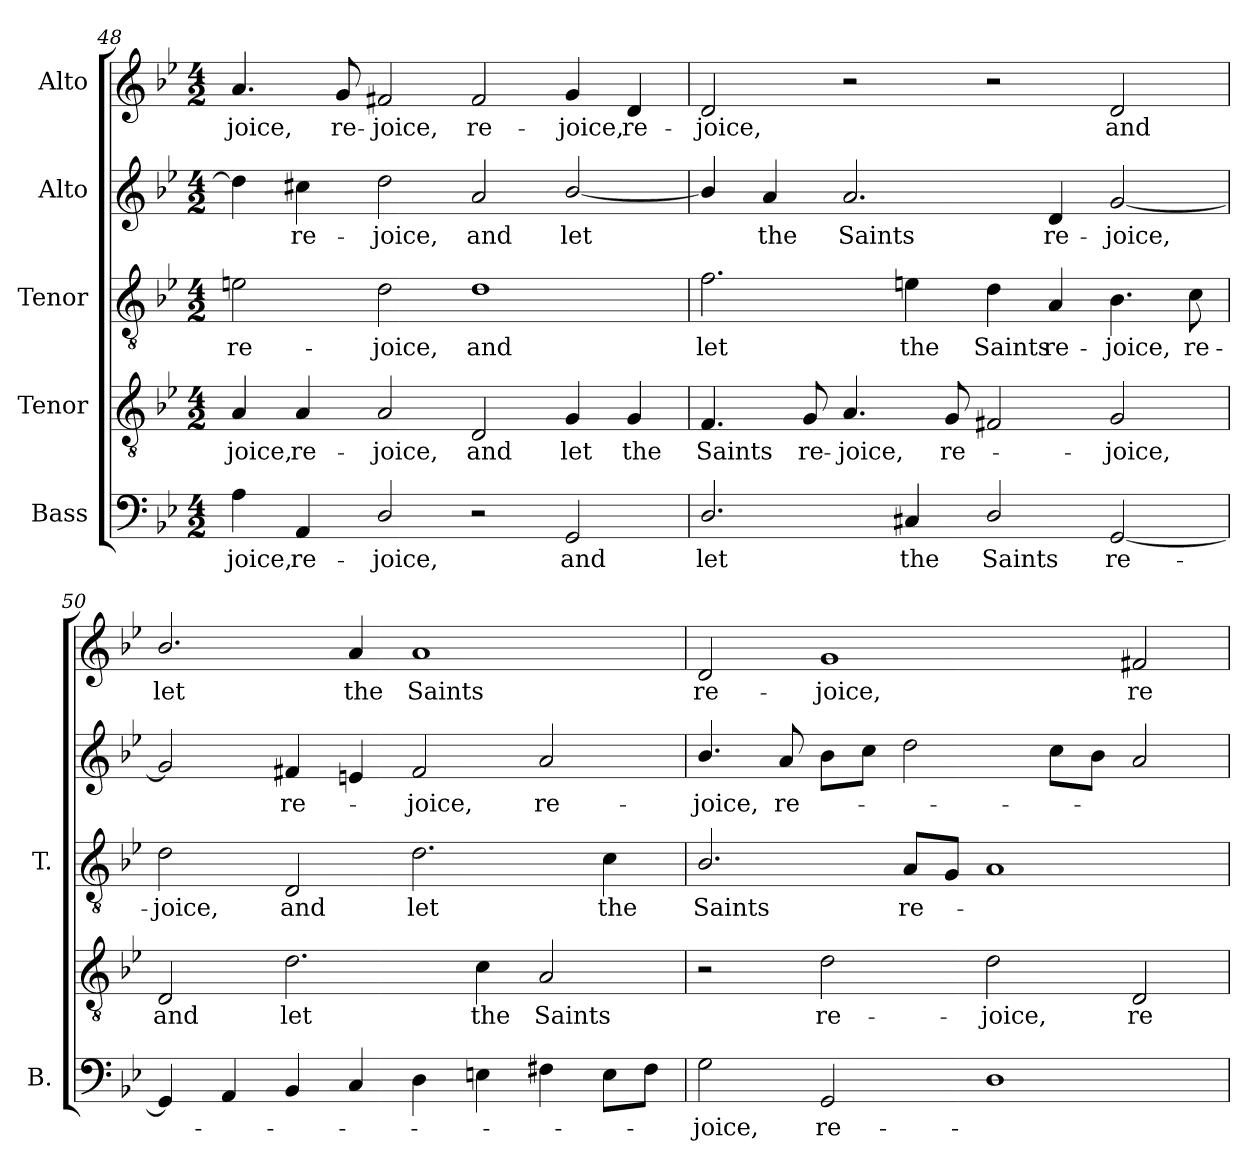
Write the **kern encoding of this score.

**kern	**text	**kern	**text	**kern	**text	**kern	**text	**kern	**text
*part5	*part5	*part4	*part4	*part3	*part3	*part2	*part2	*part1	*part1
*staff5	*staff5	*staff4	*staff4	*staff3	*staff3	*staff2	*staff2	*staff1	*staff1
*I"Bass	*	*I"Tenor	*	*I"Tenor	*	*I"Alto	*	*I"Alto	*
*I'B.	*	*	*	*I'T.	*	*	*	*	*
*clefF4	*	*clefGv2	*	*clefGv2	*	*clefG2	*	*clefG2	*
*	*	*ITrd7c12	*	*ITrd7c12	*	*	*	*	*
*k[b-e-]	*	*k[b-e-]	*	*k[b-e-]	*	*k[b-e-]	*	*k[b-e-]	*
*B-:	*	*B-:	*	*B-:	*	*B-:	*	*B-:	*
*M4/2	*	*M4/2	*	*M4/2	*	*M4/2	*	*M4/2	*
=48	=48	=48	=48	=48	=48	=48	=48	=48	=48
!	!LO:LY:b:color=#000000	!	!	!	!	!	!	!	!
!	!	!	!LO:LY:b:color=#000000	!	!	!	!	!	!
!	!	!	!	!	!LO:LY:b:color=#000000	!	!	!	!
!	!	!	!	!	!	!	!	!	!LO:LY:b:color=#000000
4Ai\	-joice,	4AAi/	-joice,	2Eni\	re-	4ddi\]	.	4.ai/	-joice,
!	!LO:LY:b:color=#000000	!	!	!	!	!	!	!	!
!	!	!	!LO:LY:b:color=#000000	!	!	!	!	!	!
!	!	!	!	!	!	!	!LO:LY:b:color=#000000	!	!
4AAi/	re-	4AAi/	re-	.	.	4cc#Xi\	re-	.	.
!	!	!	!	!	!	!	!	!	!LO:LY:b:color=#000000
.	.	.	.	.	.	.	.	8gi/	re-
!	!LO:LY:b:color=#000000	!	!	!	!	!	!	!	!
!	!	!	!LO:LY:b:color=#000000	!	!	!	!	!	!
!	!	!	!	!	!LO:LY:b:color=#000000	!	!	!	!
!	!	!	!	!	!	!	!LO:LY:b:color=#000000	!	!
!	!	!	!	!	!	!	!	!	!LO:LY:b:color=#000000
2Di/	-joice,	2AAi/	-joice,	2Di\	-joice,	2ddi\	-joice,	2f#Xi/	-joice,
!	!	!	!LO:LY:b:color=#000000	!	!	!	!	!	!
!	!	!	!	!	!LO:LY:b:color=#000000	!	!	!	!
!	!	!	!	!	!	!	!LO:LY:b:color=#000000	!	!
!	!	!	!	!	!	!	!	!	!LO:LY:b:color=#000000
2r	.	2DDi/	and	1Di	and	2ai/	and	2f#i/	re-
!	!LO:LY:b:color=#000000	!	!	!	!	!	!	!	!
!	!	!	!LO:LY:b:color=#000000	!	!	!	!	!	!
!	!	!	!	!	!	!	!LO:LY:b:color=#000000	!	!
!	!	!	!	!	!	!	!	!	!LO:LY:b:color=#000000
2GGi/	and	4GGi/	let	.	.	[2b-i/	let	4gi/	-joice,
!	!	!	!LO:LY:b:color=#000000	!	!	!	!	!	!
!	!	!	!	!	!	!	!	!	!LO:LY:b:color=#000000
.	.	4GGi/	the	.	.	.	.	4di/	re-
!!LO:LB:g=z
=49	=49	=49	=49	=49	=49	=49	=49	=49	=49
!	!LO:LY:b:color=#000000	!	!	!	!	!	!	!	!
!	!	!	!LO:LY:b:color=#000000	!	!	!	!	!	!
!	!	!	!	!	!LO:LY:b:color=#000000	!	!	!	!
!	!	!	!	!	!	!	!	!	!LO:LY:b:color=#000000
2.Di/	let	4.FFi/	Saints	2.Fi\	let	4b-i/]	.	2di/	-joice,
!	!	!	!	!	!	!	!LO:LY:b:color=#000000	!	!
.	.	.	.	.	.	4ai/	the	.	.
!	!	!	!LO:LY:b:color=#000000	!	!	!	!	!	!
.	.	8GGi/	re-	.	.	.	.	.	.
!	!	!	!LO:LY:b:color=#000000	!	!	!	!	!	!
!	!	!	!	!	!	!	!LO:LY:b:color=#000000	!	!
.	.	4.AAi/	-joice,	.	.	2.ai/	Saints	2r	.
!	!LO:LY:b:color=#000000	!	!	!	!	!	!	!	!
!	!	!	!	!	!LO:LY:b:color=#000000	!	!	!	!
4C#Xi/	the	.	.	4Eni\	the	.	.	.	.
!	!	!	!LO:LY:b:color=#000000	!	!	!	!	!	!
.	.	8GGi/	re-	.	.	.	.	.	.
!	!LO:LY:b:color=#000000	!	!	!	!	!	!	!	!
!	!	!	!	!	!LO:LY:b:color=#000000	!	!	!	!
2Di/	Saints	2FF#Xi/	.	4Di\	Saints	.	.	2r	.
!	!	!	!	!	!LO:LY:b:color=#000000	!	!	!	!
!	!	!	!	!	!	!	!LO:LY:b:color=#000000	!	!
.	.	.	.	4AAi/	re-	4di/	re-	.	.
!	!LO:LY:b:color=#000000	!	!	!	!	!	!	!	!
!	!	!	!LO:LY:b:color=#000000	!	!	!	!	!	!
!	!	!	!	!	!LO:LY:b:color=#000000	!	!	!	!
!	!	!	!	!	!	!	!LO:LY:b:color=#000000	!	!
!	!	!	!	!	!	!	!	!	!LO:LY:b:color=#000000
[2GGi/	re-	2GGi/	-joice,	4.BB-i\	-joice,	[2gi/	-joice,	2di/	and
!	!	!	!	!	!LO:LY:b:color=#000000	!	!	!	!
.	.	.	.	8Ci\	re-	.	.	.	.
=50	=50	=50	=50	=50	=50	=50	=50	=50	=50
!	!	!	!LO:LY:b:color=#000000	!	!	!	!	!	!
!	!	!	!	!	!LO:LY:b:color=#000000	!	!	!	!
!	!	!	!	!	!	!	!	!	!LO:LY:b:color=#000000
4GGi/]	.	2DDi/	and	2Di\	-joice,	2gi/]	.	2.b-i/	let
4AAi/	.	.	.	.	.	.	.	.	.
!	!	!	!LO:LY:b:color=#000000	!	!	!	!	!	!
!	!	!	!	!	!LO:LY:b:color=#000000	!	!	!	!
!	!	!	!	!	!	!	!LO:LY:b:color=#000000	!	!
4BB-i/	.	2.Di\	let	2DDi/	and	4f#Xi/	re-	.	.
!	!	!	!	!	!	!	!	!	!LO:LY:b:color=#000000
4Ci/	.	.	.	.	.	4eni/	.	4ai/	the
!	!	!	!	!	!LO:LY:b:color=#000000	!	!	!	!
!	!	!	!	!	!	!	!LO:LY:b:color=#000000	!	!
!	!	!	!	!	!	!	!	!	!LO:LY:b:color=#000000
4Di\	.	.	.	2.Di\	let	2f#i/	-joice,	1ai	Saints
!	!	!	!LO:LY:b:color=#000000	!	!	!	!	!	!
4Eni\	.	4Ci\	the	.	.	.	.	.	.
!	!	!	!LO:LY:b:color=#000000	!	!	!	!	!	!
!	!	!	!	!	!	!	!LO:LY:b:color=#000000	!	!
4F#Xi\	.	2AAi/	Saints	.	.	2ai/	re-	.	.
!	!	!	!	!	!LO:LY:b:color=#000000	!	!	!	!
8Ei\L	.	.	.	4Ci\	the	.	.	.	.
8F#i\J	.	.	.	.	.	.	.	.	.
=51	=51	=51	=51	=51	=51	=51	=51	=51	=51
!	!LO:LY:b:color=#000000	!	!	!	!	!	!	!	!
!	!	!	!	!	!LO:LY:b:color=#000000	!	!	!	!
!	!	!	!	!	!	!	!LO:LY:b:color=#000000	!	!
!	!	!	!	!	!	!	!	!	!LO:LY:b:color=#000000
2Gi\	-joice,	2r	.	2.BB-i/	Saints	4.b-i/	-joice,	2di/	re-
!	!	!	!	!	!	!	!LO:LY:b:color=#000000	!	!
.	.	.	.	.	.	8ai/	re-	.	.
!	!LO:LY:b:color=#000000	!	!	!	!	!	!	!	!
!	!	!	!LO:LY:b:color=#000000	!	!	!	!	!	!
!	!	!	!	!	!	!	!	!	!LO:LY:b:color=#000000
2GGi/	re-	2Di\	re-	.	.	8b-i\L	.	1gi	-joice,
.	.	.	.	.	.	8cci\J	.	.	.
!	!	!	!	!	!LO:LY:b:color=#000000	!	!	!	!
.	.	.	.	8AAi/L	re-	2ddi\	.	.	.
.	.	.	.	8GGi/J	.	.	.	.	.
!	!	!	!LO:LY:b:color=#000000	!	!	!	!	!	!
1Di	.	2Di\	-joice,	1AAi	.	.	.	.	.
.	.	.	.	.	.	8cci\L	.	.	.
.	.	.	.	.	.	8b-i\J	.	.	.
!	!	!	!LO:LY:b:color=#000000	!	!	!	!	!	!
!	!	!	!	!	!	!	!	!	!LO:LY:b:color=#000000
.	.	2DDi/	re-	.	.	2ai/	.	2f#Xi/	re-
=	=	=	=	=	=	=	=	=	=
*-	*-	*-	*-	*-	*-	*-	*-	*-	*-
